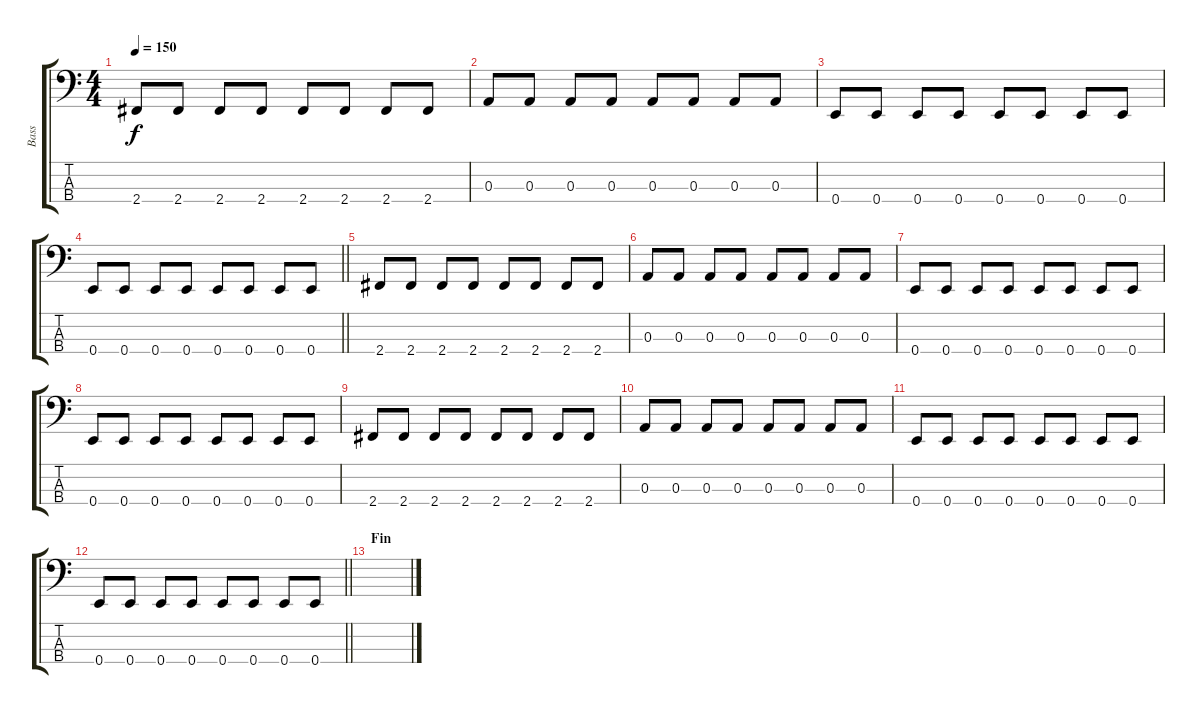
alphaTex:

\track ("Bass" "Bass") {instrument electricbasspick}
\staff {score tabs}
\tuning (G2 D2 A1 E1) {hide}
\ts (4 4)
\tempo 150
\clef f4
\ks c
2.4.8{dy f} 2.4.8 2.4.8 2.4.8 2.4.8 2.4.8 2.4.8 2.4.8 |
0.3.8 0.3.8 0.3.8 0.3.8 0.3.8 0.3.8 0.3.8 0.3.8 |
0.4.8 0.4.8 0.4.8 0.4.8 0.4.8 0.4.8 0.4.8 0.4.8 |
\barLineRight lightlight
0.4.8 0.4.8 0.4.8 0.4.8 0.4.8 0.4.8 0.4.8 0.4.8 |
2.4.8 2.4.8 2.4.8 2.4.8 2.4.8 2.4.8 2.4.8 2.4.8 |
0.3.8 0.3.8 0.3.8 0.3.8 0.3.8 0.3.8 0.3.8 0.3.8 |
0.4.8 0.4.8 0.4.8 0.4.8 0.4.8 0.4.8 0.4.8 0.4.8 |
0.4.8 0.4.8 0.4.8 0.4.8 0.4.8 0.4.8 0.4.8 0.4.8 |
2.4.8 2.4.8 2.4.8 2.4.8 2.4.8 2.4.8 2.4.8 2.4.8 |
0.3.8 0.3.8 0.3.8 0.3.8 0.3.8 0.3.8 0.3.8 0.3.8 |
0.4.8 0.4.8 0.4.8 0.4.8 0.4.8 0.4.8 0.4.8 0.4.8 |
\barLineRight lightlight
0.4.8 0.4.8 0.4.8 0.4.8 0.4.8 0.4.8 0.4.8 0.4.8 |
\section ("" "Fin")
